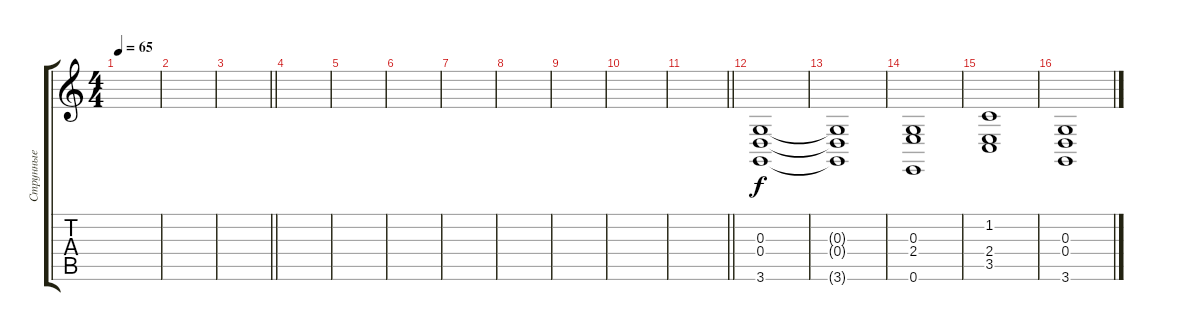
\track ("Струнные" "Струнные") {instrument stringensemble1}
\staff {score tabs}
\tuning (E4 B3 G3 D3 A2 E2) {hide}
\ts (4 4)
\tempo 65
\clef g2
\ks c
|
|
\barLineRight lightlight
|
|
|
|
|
|
|
|
\barLineRight lightlight
|
(0.3 0.4 3.6).1 |
(0.3{t} 0.4{t} 3.6{t}).1 |
(0.3 2.4 0.6).1 |
(1.2 2.4 3.5).1 |
(0.3 0.4 3.6).1
